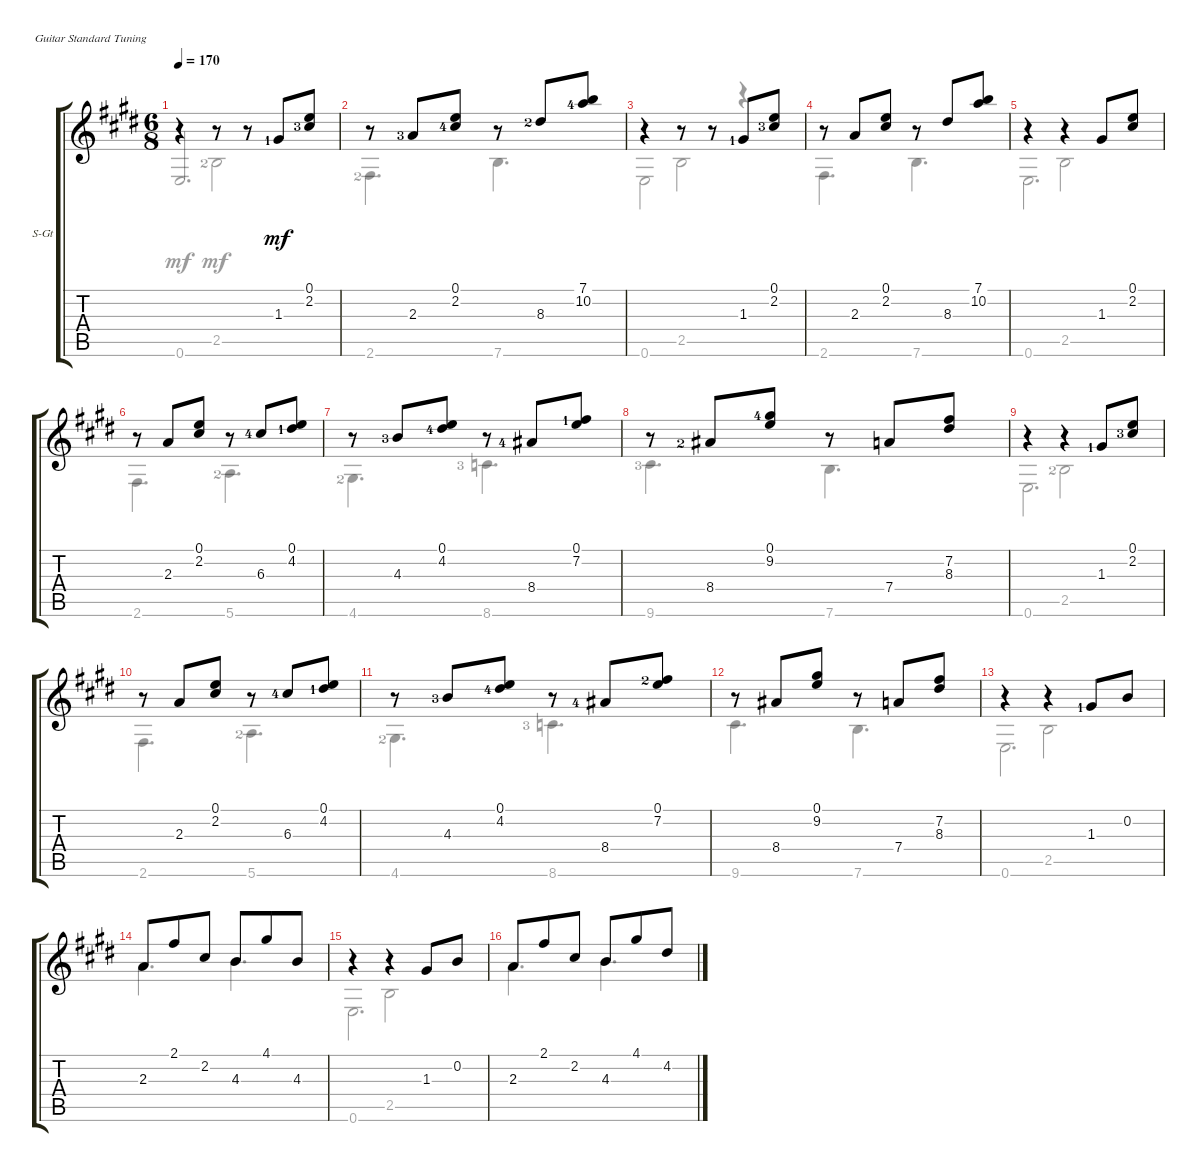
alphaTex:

\defaultSystemsLayout 4
\bracketExtendMode groupsimilarinstruments
\firstSystemTrackNameOrientation horizontal
\otherSystemsTrackNameOrientation horizontal
\track ("Steel Guitar" "S-Gt") {instrument acousticguitarsteel}
\staff {score tabs}
\tuning (E4 B3 G3 D3 A2 E2)
\voice
\ts (6 8)
\tempo 170
\clef g2
\ks e
r.4{dy mf instrument acousticguitarsteel} r.8 r.8 1.3{lf 2}.8 (0.1 2.2{lf 4}).8 |
r.8 2.3{lf 4}.8 (2.2{lf 5} 0.1).8 r.8 8.3{lf 3}.8 (7.1 10.2{lf 5}).8 |
r.4 r.8 r.8 1.3{lf 2}.8 (0.1 2.2{lf 4}).8 |
r.8 2.3.8 (0.1 2.2).8 r.8 8.3.8 (10.2 7.1).8 |
r.4 r.4 1.3.8 (0.1 2.2).8 |
r.8 2.3.8 (0.1 2.2).8 r.8 6.3{lf 5}.8 (4.2{lf 2} 0.1).8 |
r.8 4.3{lf 4}.8 (4.2{lf 5} 0.1).8 r.8 8.4{lf 5}.8 (0.1 7.2{lf 2}).8 |
r.8 8.4{lf 3}.8 (0.1 9.2{lf 5}).8 r.8 7.4.8 (7.2 8.3).8 |
r.4 r.4 1.3{lf 2}.8 (0.1 2.2{lf 4}).8 |
r.8 2.3.8 (0.1 2.2).8 r.8 6.3{lf 5}.8 (4.2{lf 2} 0.1).8 |
r.8 4.3{lf 4}.8 (4.2{lf 5} 0.1).8 r.8 8.4{lf 5}.8 (0.1 7.2{lf 3}).8 |
r.8 8.4.8 (0.1 9.2).8 r.8 7.4.8 (7.2 8.3).8 |
r.4 r.4 1.3{lf 2}.8 0.2.8 |
2.3.8 2.1.8 2.2.8 4.3.8 4.1.8 4.3.8 |
r.4 r.4 1.3.8 0.2.8 |
2.3.8 2.1.8 2.2.8 4.3.8 4.1.8 4.2.8
\voice
\clef g2
\ottava regular
\simile none
\ks e
0.6.2{d dy mf beam invert} |
2.6{lf 3}.4{d} 7.6.4{d} |
0.6.2 r.4 |
2.6.4{d} 7.6.4{d} |
0.6.2{d} |
2.6.4{d} 5.6{lf 3}.4{d} |
4.6{lf 3}.4{d} 8.6{lf 4}.4{d} |
9.6{lf 4}.4{d} 7.6.4{d} |
0.6.2{d} |
2.6.4{d} 5.6{lf 3}.4{d} |
4.6{lf 3}.4{d} 8.6{lf 4}.4{d} |
9.6.4{d} 7.6.4{d} |
0.6.2{d} |
2.3.4{d} 4.3.4{d} |
0.6.2{d} |
2.3.4{d} 4.3.4{d}
\voice
\clef g2
\ottava regular
\simile none
\ks e
r.4{dy mf} 2.5{lf 3}.2 |
|
r.4 2.5.2 |
|
r.4 2.5.2 |
|
|
|
r.4 2.5{lf 3}.2 |
|
|
|
r.4 2.5.2 |
|
r.4 2.5.2 |
